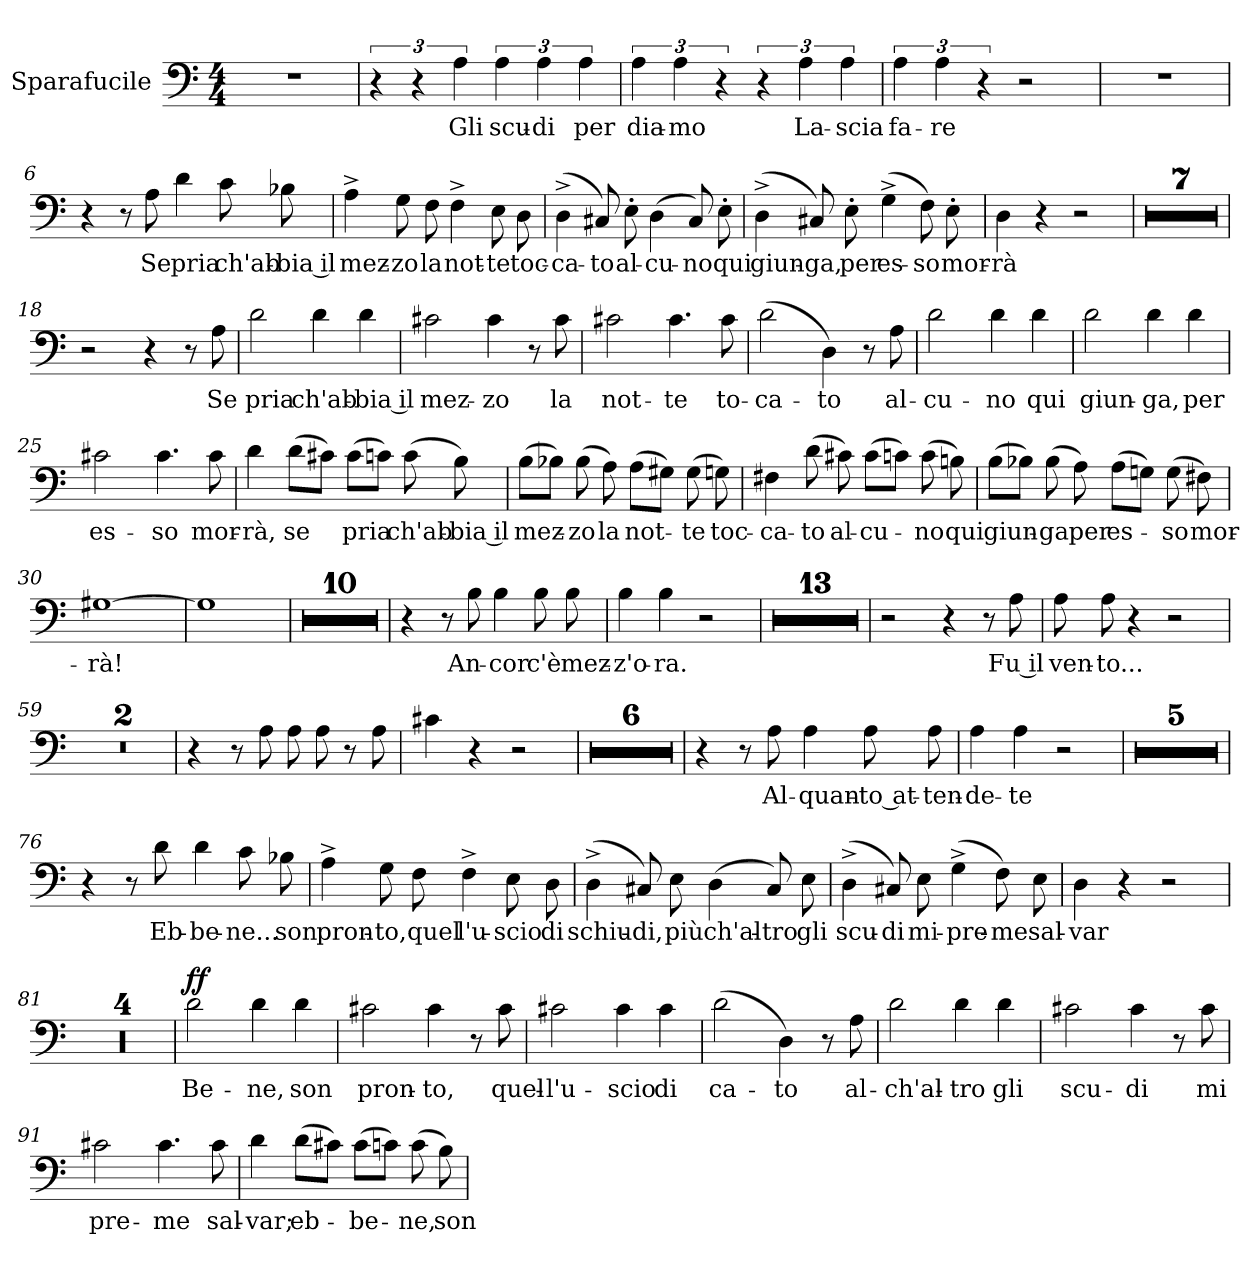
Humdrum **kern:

**kern	**text	**dynam
*part1	*part1	*part1
*staff1	*staff1	*staff1
*I"Sparafucile	*	*
*I'S.	*	*
*clefF4	*	*
*k[]	*	*
*M4/4	*	*
=1	=1	=1
1r	.	.
=2	=2	=2
6r	.	.
6r	.	.
6A\	Gli	.
6A\	scu-	.
6A\	-di	.
6A\	per	.
=3	=3	=3
6A\	dia-	.
6A\	-mo	.
6r	.	.
6r	.	.
6A\	La-	.
6A\	-scia	.
!!LO:PB:g=z
=4	=4	=4
6A\	fa-	.
6A\	-re	.
6r	.	.
2r	.	.
=5	=5	=5
1r	.	.
=6	=6	=6
4r	.	.
8r	.	.
8A\	Se	.
4d\	pria	.
8c\	ch'ab-	.
8B-X\	-bia il	.
!!LO:LB:g=z
=7	=7	=7
4A^\	mez-	.
8G\	-zo	.
8F\	la	.
4F^\	not-	.
8E\	-te	.
8D\	toc-	.
=8	=8	=8
(4D^\	-ca-	.
8C#X/)	-to	.
8E'\	al-	.
(4D\	-cu-	.
8C#/)	-no	.
8E'\	qui	.
=9	=9	=9
(4D^\	giun-	.
8C#X/)	-ga,	.
8E'\	per	.
(4G^\	es-	.
8F\)	-so	.
8E'\	mor-	.
=10	=10	=10
4D\	-rà	.
4r	.	.
2r	.	.
!!LO:PB:g=z
=11	=11	=11
1r	.	.
=12	=12	=12
1r	.	.
=13	=13	=13
1r	.	.
!!LO:LB:g=z
=14	=14	=14
1r	.	.
=15	=15	=15
1r	.	.
=16	=16	=16
1r	.	.
!!LO:LB:g=z
=17	=17	=17
1r	.	.
=18	=18	=18
2r	.	.
4r	.	.
8r	.	.
8A\	Se	.
!!LO:PB:g=z
=19	=19	=19
2d\	pria	.
4d\	ch'ab-	.
4d\	-bia il	.
=20	=20	=20
2c#X\	mez-	.
4c#\	-zo	.
8r	.	.
8c#\	la	.
!!LO:LB:g=z
=21	=21	=21
2c#X\	not-	.
4.c#\	-te	.
8c#\	to-	.
=22	=22	=22
(2d\	-ca-	.
4D\)	-to	.
8r	.	.
8A\	al-	.
!!LO:PB:g=z
=23	=23	=23
2d\	-cu-	.
4d\	-no	.
4d\	qui	.
=24	=24	=24
2d\	giun-	.
4d\	-ga,	.
4d\	per	.
!!LO:LB:g=z
=25	=25	=25
2c#X\	es-	.
4.c#\	-so	.
8c#\	mor-	.
=26	=26	=26
4d\	-rà,	.
(8d\L	se	.
8c#X\J)	.	.
(8c#\L	pria	.
8cn\J)	.	.
(8c\	ch'ab-	.
8B\)	-bia il	.
!!LO:PB:g=z
=27	=27	=27
(8B\L	mez-	.
8B-X\J)	.	.
(8B-\	-zo	.
8A\)	la	.
(8A\L	not-	.
8G#X\J)	.	.
(8G#\	-te	.
8Gn\)	toc-	.
=28	=28	=28
4F#X\	-ca-	.
(8d\	-to	.
8c#X\)	al-	.
(8c#\L	-cu-	.
8cn\J)	.	.
(8c\	-no	.
8Bn\)	qui	.
=29	=29	=29
(8B\L	giun-	.
8B-X\J)	.	.
(8B-\	-ga	.
8A\)	per	.
(8A\L	es-	.
8Gn\J)	.	.
(8G\	-so	.
8F#X\)	mor-	.
!!LO:LB:g=z
=30	=30	=30
[1G#X	-rà!	.
=31	=31	=31
1G#]	.	.
!!LO:PB:g=z
=32	=32	=32
1r	.	.
=33	=33	=33
1r	.	.
=34	=34	=34
1r	.	.
=35	=35	=35
1r	.	.
=36	=36	=36
1r	.	.
=37	=37	=37
1r	.	.
!!LO:LB:g=z
=38	=38	=38
1r	.	.
=39	=39	=39
1r	.	.
=40	=40	=40
1r	.	.
=41	=41	=41
1r	.	.
=42	=42	=42
4r	.	.
8r	.	.
8B\	An-	.
4B\	-cor	.
8B\	c'è	.
8B\	mez-	.
!!LO:PB:g=z
=43	=43	=43
4B\	-z'o-	.
4B\	-ra.	.
2r	.	.
=44	=44	=44
1r	.	.
=45	=45	=45
1r	.	.
=46	=46	=46
1r	.	.
!!LO:PB:g=z
=47	=47	=47
1r	.	.
=48	=48	=48
1r	.	.
=49	=49	=49
1r	.	.
=50	=50	=50
1r	.	.
!!LO:LB:g=z
=51	=51	=51
1r	.	.
=52	=52	=52
1r	.	.
=53	=53	=53
1r	.	.
=54	=54	=54
1r	.	.
!!LO:PB:g=z
=55	=55	=55
1r	.	.
=56	=56	=56
1r	.	.
=57	=57	=57
2r	.	.
4r	.	.
8r	.	.
8A\	Fu il	.
!!LO:LB:g=z
=58	=58	=58
8A\	ven-	.
8A\	-to...	.
4r	.	.
2r	.	.
=59	=59	=59
1r	.	.
=60	=60	=60
1r	.	.
!!LO:PB:g=z
=61	=61	=61
4r	.	.
8r	.	.
8A\	.	.
8A\	.	.
8A\	.	.
8r	.	.
8A\	.	.
=62	=62	=62
4c#X\	.	.
4r	.	.
2r	.	.
!!LO:LB:g=z
=63	=63	=63
1r	.	.
=64	=64	=64
1r	.	.
=65	=65	=65
1r	.	.
=66	=66	=66
1r	.	.
=67	=67	=67
1r	.	.
!!LO:PB:g=z
=68	=68	=68
1r	.	.
=69	=69	=69
4r	.	.
8r	.	.
8A\	Al-	.
4A\	-quan-	.
8A\	-to at-	.
8A\	-ten-	.
=70	=70	=70
4A\	-de-	.
4A\	-te	.
2r	.	.
=71	=71	=71
1r	.	.
!!LO:PB:g=z
=72	=72	=72
1r	.	.
=73	=73	=73
1r	.	.
=74	=74	=74
1r	.	.
!!LO:LB:g=z
=75	=75	=75
1r	.	.
=76	=76	=76
4r	.	.
8r	.	.
8d\	Eb-	.
4d\	-be-	.
8c\	-ne...	.
8B-X\	son	.
=77	=77	=77
4A^\	pron-	.
8G\	-to,	.
8F\	quel	.
4F^\	l'u-	.
8E\	-scio	.
8D\	di	.
!!LO:PB:g=z
=78	=78	=78
(4D^\	schiu-	.
8C#X/)	-di,	.
8E\	più	.
(4D\	ch'al-	.
8C#/)	-tro	.
8E\	gli	.
=79	=79	=79
(4D^\	scu-	.
8C#X/)	-di	.
8E\	mi-	.
(4G^\	-pre-	.
8F\)	-me	.
8E\	sal-	.
=80	=80	=80
4D\	-var	.
4r	.	.
2r	.	.
!!LO:LB:g=z
=81	=81	=81
1r	.	.
=82	=82	=82
1r	.	.
=83	=83	=83
1r	.	.
!!LO:LB:g=z
=84	=84	=84
1r	.	.
=85	=85	=85
!	!	!LO:DY:a
2d\	Be-	ff
4d\	-ne,	.
4d\	son	.
!!LO:PB:g=z
=86	=86	=86
2c#X\	pron-	.
4c#\	-to,	.
8r	.	.
8c#\	quel-	.
=87	=87	=87
2c#X\	-l'u-	.
4c#\	-scio	.
4c#\	di	.
!!LO:LB:g=z
=88	=88	=88
(2d\	-ca-	.
4D\)	-to	.
8r	.	.
8A\	al-	.
=89	=89	=89
2d\	-ch'al-	.
4d\	-tro	.
4d\	gli	.
!!LO:PB:g=z
=90	=90	=90
2c#X\	scu-	.
4c#\	-di	.
8r	.	.
8c#\	mi	.
=91	=91	=91
2c#X\	pre-	.
4.c#\	-me	.
8c#\	sal-	.
!!LO:LB:g=z
=92	=92	=92
4d\	-var;	.
(8d\L	eb-	.
8c#X\J)	.	.
(8c#\L	-be-	.
8cn\J)	.	.
(8c\	-ne,	.
8B\)	son	.
=	=	=
*-	*-	*-
